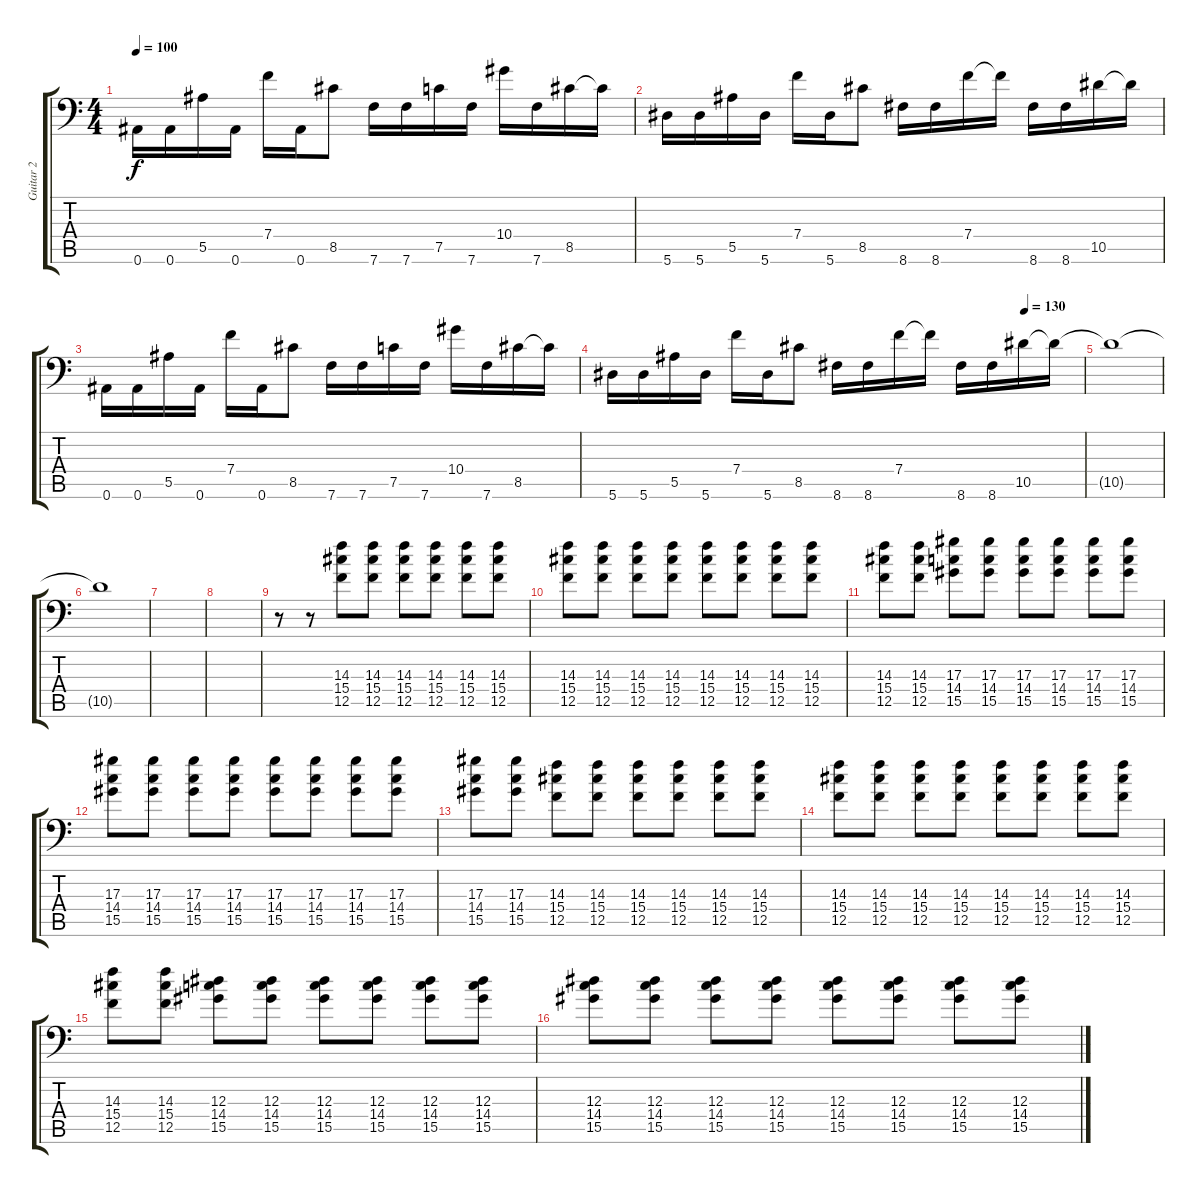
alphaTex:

\track ("Guitar 2" "Guitar 2") {instrument distortionguitar}
\staff {score tabs}
\tuning (C4 G3 Eb3 Bb2 F2 Bb1) {hide}
\ts (4 4)
\tempo 100
\clef f4
\ks c
0.6.16{dy f} 0.6.16 5.5.16 0.6.16 7.4.16 0.6.16 8.5.8 7.6.16 7.6.16 7.5.16 7.6.16 10.4.16 7.6.16 8.5.16 8.5{t}.16 |
5.6.16 5.6.16 5.5.16 5.6.16 7.4.16 5.6.16 8.5.8 8.6.16 8.6.16 7.4.16 7.4{t}.16 8.6.16 8.6.16 10.5.16 10.5{t}.16 |
0.6.16 0.6.16 5.5.16 0.6.16 7.4.16 0.6.16 8.5.8 7.6.16 7.6.16 7.5.16 7.6.16 10.4.16 7.6.16 8.5.16 8.5{t}.16 |
\tempo (130 0.875)
5.6.16 5.6.16 5.5.16 5.6.16 7.4.16 5.6.16 8.5.8 8.6.16 8.6.16 7.4.16 7.4{t}.16 8.6.16 8.6.16 10.5.16{volume 0} 10.5{t}.16 |
10.5{t}.1 |
10.5{t}.1 |
|
|
r.8 r.8 (14.3 15.4 12.5).8 (14.3 15.4 12.5).8 (14.3 15.4 12.5).8 (14.3 15.4 12.5).8 (14.3 15.4 12.5).8 (14.3 15.4 12.5).8 |
(14.3 15.4 12.5).8 (14.3 15.4 12.5).8 (14.3 15.4 12.5).8 (14.3 15.4 12.5).8 (14.3 15.4 12.5).8 (14.3 15.4 12.5).8 (14.3 15.4 12.5).8 (14.3 15.4 12.5).8 |
(14.3 15.4 12.5).8 (14.3 15.4 12.5).8 (17.3 14.4 15.5).8 (17.3 14.4 15.5).8 (17.3 14.4 15.5).8 (17.3 14.4 15.5).8 (17.3 14.4 15.5).8 (17.3 14.4 15.5).8 |
(17.3 14.4 15.5).8 (17.3 14.4 15.5).8 (17.3 14.4 15.5).8 (17.3 14.4 15.5).8 (17.3 14.4 15.5).8 (17.3 14.4 15.5).8 (17.3 14.4 15.5).8 (17.3 14.4 15.5).8 |
(17.3 14.4 15.5).8 (17.3 14.4 15.5).8 (14.3 15.4 12.5).8 (14.3 15.4 12.5).8 (14.3 15.4 12.5).8 (14.3 15.4 12.5).8 (14.3 15.4 12.5).8 (14.3 15.4 12.5).8 |
(14.3 15.4 12.5).8 (14.3 15.4 12.5).8 (14.3 15.4 12.5).8 (14.3 15.4 12.5).8 (14.3 15.4 12.5).8 (14.3 15.4 12.5).8 (14.3 15.4 12.5).8 (14.3 15.4 12.5).8 |
(14.3 15.4 12.5).8 (14.3 15.4 12.5).8 (12.3 14.4 15.5).8 (12.3 14.4 15.5).8 (12.3 14.4 15.5).8 (12.3 14.4 15.5).8 (12.3 14.4 15.5).8 (12.3 14.4 15.5).8 |
(12.3 14.4 15.5).8 (12.3 14.4 15.5).8 (12.3 14.4 15.5).8 (12.3 14.4 15.5).8 (12.3 14.4 15.5).8 (12.3 14.4 15.5).8 (12.3 14.4 15.5).8 (12.3 14.4 15.5).8
